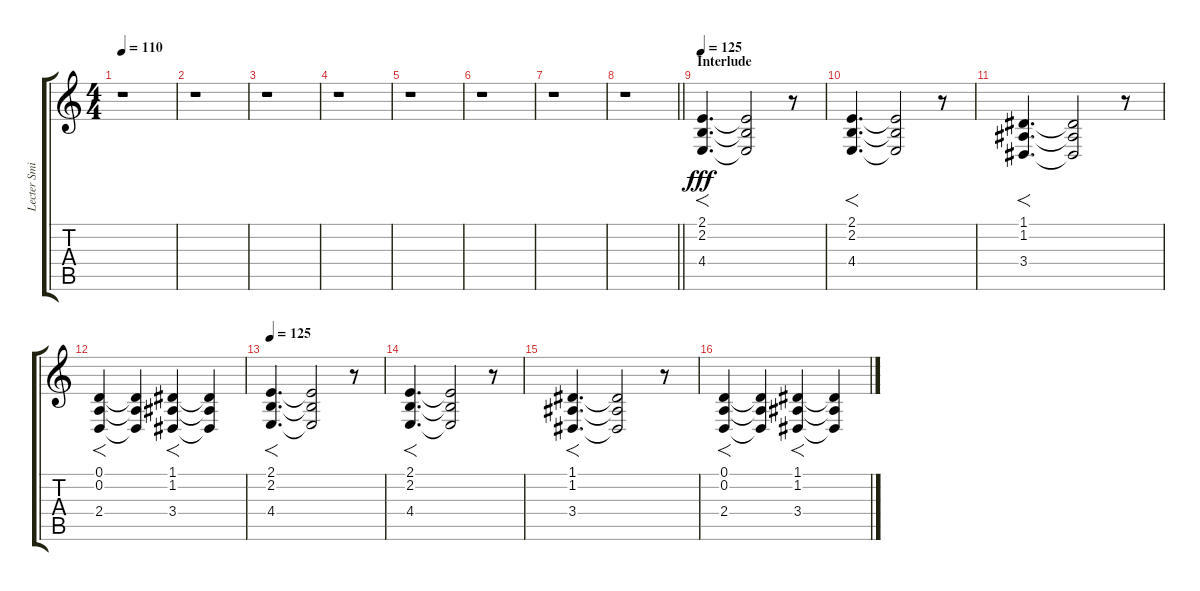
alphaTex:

\track ("Lecter Smith" "Lecter Smi") {instrument stringensemble1}
\staff {score tabs}
\tuning (D4 A3 F3 C3 G2 D2) {hide}
\ts (4 4)
\tempo 110
\clef g2
\ks c
r.1{dy fff} |
r.1 |
r.1 |
r.1 |
r.1 |
r.1 |
r.1 |
\barLineRight lightlight
r.1 |
\section ("" "Interlude")
\tempo 125
(2.1 2.2 4.4).4{f d volume 12 instrument choiraahs} (2.1{t} 2.2{t} 4.4{t}).2 r.8 |
(2.1 2.2 4.4).4{f d} (2.1{t} 2.2{t} 4.4{t}).2 r.8 |
(1.1 1.2 3.4).4{f d} (1.1{t} 1.2{t} 3.4{t}).2 r.8 |
(0.1 0.2 2.4).4{f} (0.1{t} 0.2{t} 2.4{t}).4 (1.1 1.2 3.4).4{f} (1.1{t} 1.2{t} 3.4{t}).4 |
\tempo 125
(2.1 2.2 4.4).4{f d volume 12 instrument choiraahs} (2.1{t} 2.2{t} 4.4{t}).2 r.8 |
(2.1 2.2 4.4).4{f d} (2.1{t} 2.2{t} 4.4{t}).2 r.8 |
(1.1 1.2 3.4).4{f d} (1.1{t} 1.2{t} 3.4{t}).2 r.8 |
(0.1 0.2 2.4).4{f} (0.1{t} 0.2{t} 2.4{t}).4 (1.1 1.2 3.4).4{f} (1.1{t} 1.2{t} 3.4{t}).4
